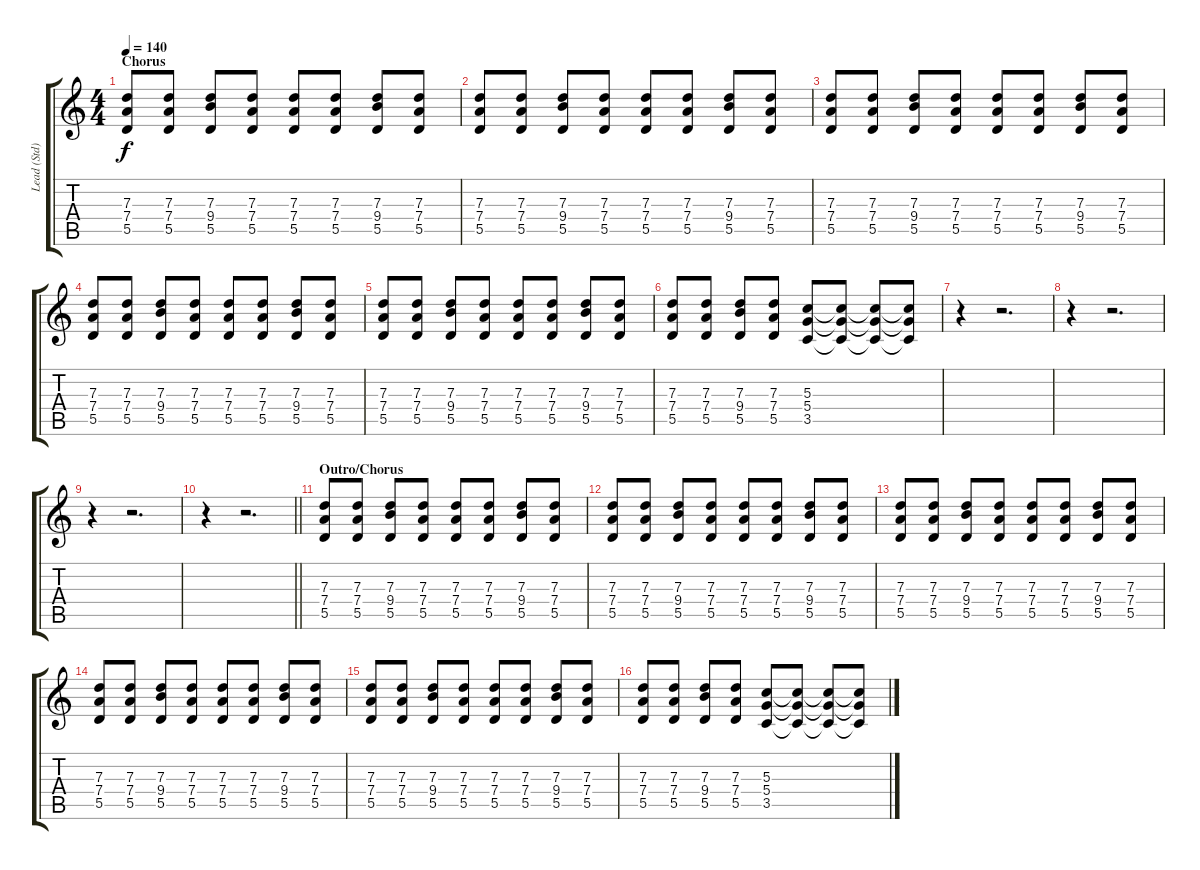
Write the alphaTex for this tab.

\track ("Lead (Std)" "Lead (Std)") {instrument distortionguitar}
\staff {score tabs}
\tuning (E4 B3 G3 D3 A2 E2) {hide}
\ts (4 4)
\section ("" "Chorus")
\tempo 140
\clef g2
\ks c
(7.3 7.4 5.5).8{dy f} (7.3 7.4 5.5).8 (7.3 9.4 5.5).8 (7.3 7.4 5.5).8 (7.3 7.4 5.5).8 (7.3 7.4 5.5).8 (7.3 9.4 5.5).8 (7.3 7.4 5.5).8 |
(7.3 7.4 5.5).8 (7.3 7.4 5.5).8 (7.3 9.4 5.5).8 (7.3 7.4 5.5).8 (7.3 7.4 5.5).8 (7.3 7.4 5.5).8 (7.3 9.4 5.5).8 (7.3 7.4 5.5).8 |
(7.3 7.4 5.5).8 (7.3 7.4 5.5).8 (7.3 9.4 5.5).8 (7.3 7.4 5.5).8 (7.3 7.4 5.5).8 (7.3 7.4 5.5).8 (7.3 9.4 5.5).8 (7.3 7.4 5.5).8 |
(7.3 7.4 5.5).8 (7.3 7.4 5.5).8 (7.3 9.4 5.5).8 (7.3 7.4 5.5).8 (7.3 7.4 5.5).8 (7.3 7.4 5.5).8 (7.3 9.4 5.5).8 (7.3 7.4 5.5).8 |
(7.3 7.4 5.5).8 (7.3 7.4 5.5).8 (7.3 9.4 5.5).8 (7.3 7.4 5.5).8 (7.3 7.4 5.5).8 (7.3 7.4 5.5).8 (7.3 9.4 5.5).8 (7.3 7.4 5.5).8 |
(7.3 7.4 5.5).8 (7.3 7.4 5.5).8 (7.3 9.4 5.5).8 (7.3 7.4 5.5).8 (5.3 5.4 3.5).8 (5.3{t} 5.4{t} 3.5{t}).8 (5.3{t} 5.4{t} 3.5{t}).8 (5.3{t} 5.4{t} 3.5{t}).8 |
r.4 r.2{d} |
r.4 r.2{d} |
r.4 r.2{d} |
\barLineRight lightlight
r.4 r.2{d} |
\section ("" "Outro/Chorus")
(7.3 7.4 5.5).8 (7.3 7.4 5.5).8 (7.3 9.4 5.5).8 (7.3 7.4 5.5).8 (7.3 7.4 5.5).8 (7.3 7.4 5.5).8 (7.3 9.4 5.5).8 (7.3 7.4 5.5).8 |
(7.3 7.4 5.5).8 (7.3 7.4 5.5).8 (7.3 9.4 5.5).8 (7.3 7.4 5.5).8 (7.3 7.4 5.5).8 (7.3 7.4 5.5).8 (7.3 9.4 5.5).8 (7.3 7.4 5.5).8 |
(7.3 7.4 5.5).8 (7.3 7.4 5.5).8 (7.3 9.4 5.5).8 (7.3 7.4 5.5).8 (7.3 7.4 5.5).8 (7.3 7.4 5.5).8 (7.3 9.4 5.5).8 (7.3 7.4 5.5).8 |
(7.3 7.4 5.5).8 (7.3 7.4 5.5).8 (7.3 9.4 5.5).8 (7.3 7.4 5.5).8 (7.3 7.4 5.5).8 (7.3 7.4 5.5).8 (7.3 9.4 5.5).8 (7.3 7.4 5.5).8 |
(7.3 7.4 5.5).8 (7.3 7.4 5.5).8 (7.3 9.4 5.5).8 (7.3 7.4 5.5).8 (7.3 7.4 5.5).8 (7.3 7.4 5.5).8 (7.3 9.4 5.5).8 (7.3 7.4 5.5).8 |
(7.3 7.4 5.5).8 (7.3 7.4 5.5).8 (7.3 9.4 5.5).8 (7.3 7.4 5.5).8 (5.3 5.4 3.5).8 (5.3{t} 5.4{t} 3.5{t}).8 (5.3{t} 5.4{t} 3.5{t}).8 (5.3{t} 5.4{t} 3.5{t}).8
